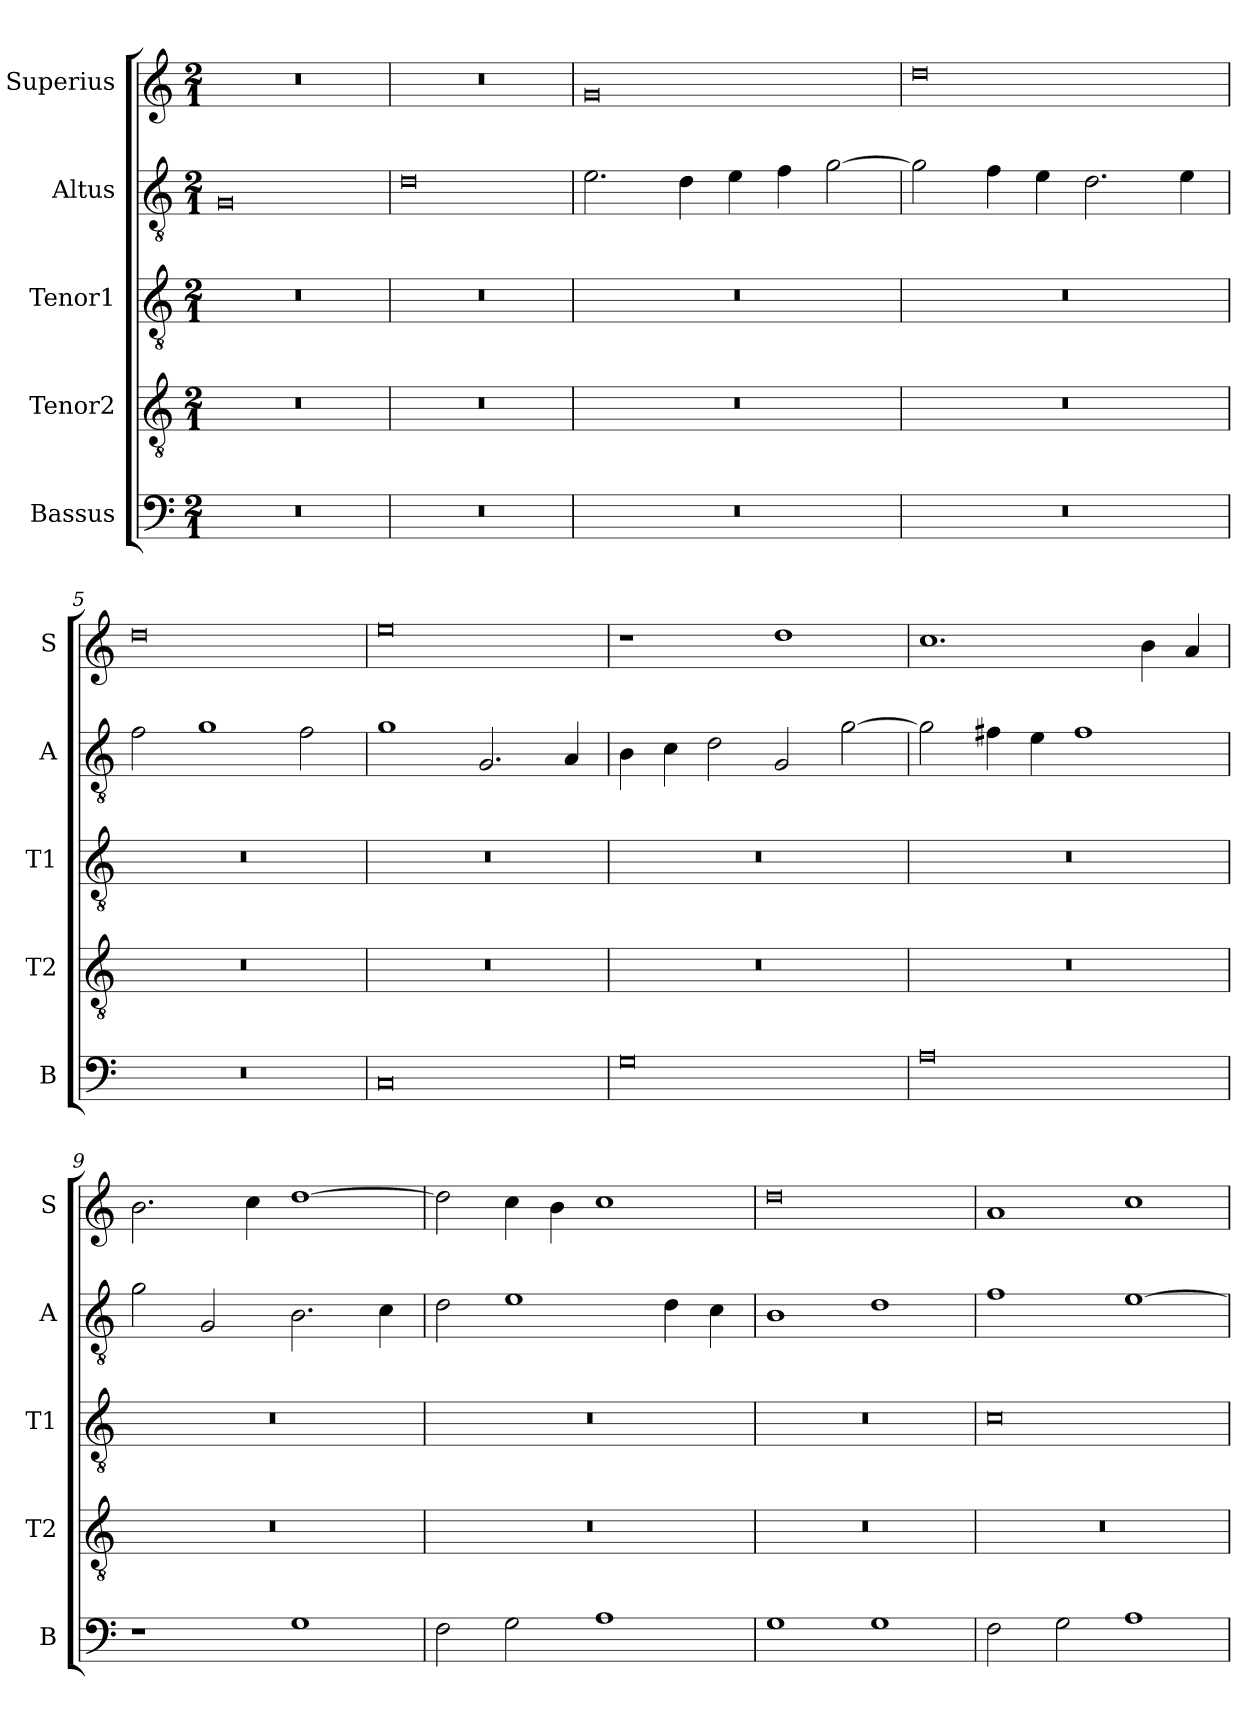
**kern	**kern	**kern	**kern	**kern
*part5	*part4	*part3	*part2	*part1
*staff5	*staff4	*staff3	*staff2	*staff1
*I"Bassus	*I"Tenor2	*I"Tenor1	*I"Altus	*I"Superius
*I'B	*I'T2	*I'T1	*I'A	*I'S
*clefF4	*clefGv2	*clefGv2	*clefGv2	*clefG2
*k[]	*k[]	*k[]	*k[]	*k[]
*M2/1	*M2/1	*M2/1	*M2/1	*M2/1
=1	=1	=1	=1	=1
0r	0r	0r	0G	0r
=2	=2	=2	=2	=2
0r	0r	0r	0d	0r
=3	=3	=3	=3	=3
0r	0r	0r	2.e\	0g
.	.	.	4d\	.
.	.	.	4e\	.
.	.	.	4f\	.
.	.	.	[2g\	.
=4	=4	=4	=4	=4
0r	0r	0r	2g\]	0dd
.	.	.	4f\	.
.	.	.	4e\	.
.	.	.	2.d\	.
.	.	.	4e\	.
=5	=5	=5	=5	=5
0r	0r	0r	2f\	0dd
.	.	.	1g	.
.	.	.	2f\	.
=6	=6	=6	=6	=6
0C	0r	0r	1g	0ee
.	.	.	2.G/	.
.	.	.	4A/	.
=7	=7	=7	=7	=7
0G	0r	0r	4B\	1r
.	.	.	4c\	.
.	.	.	2d\	.
.	.	.	2G/	1dd
.	.	.	[2g\	.
=8	=8	=8	=8	=8
0A	0r	0r	2g\]	1.cc
.	.	.	4f#X\	.
.	.	.	4e\	.
.	.	.	1f#	.
.	.	.	.	4b\
.	.	.	.	4a/
=9	=9	=9	=9	=9
1r	0r	0r	2g\	2.b\
.	.	.	2G/	.
.	.	.	.	4cc\
1G	.	.	2.B\	[1dd
.	.	.	4c\	.
=10	=10	=10	=10	=10
2F\	0r	0r	2d\	2dd\]
2G\	.	.	1e	4cc\
.	.	.	.	4b\
1A	.	.	.	1cc
.	.	.	4d\	.
.	.	.	4c\	.
=11	=11	=11	=11	=11
1G	0r	0r	1B	0dd
1G	.	.	1d	.
=12	=12	=12	=12	=12
2F\	0r	0c	1f	1a
2G\	.	.	.	.
1A	.	.	[1e	1cc
=	=	=	=	=
*-	*-	*-	*-	*-
